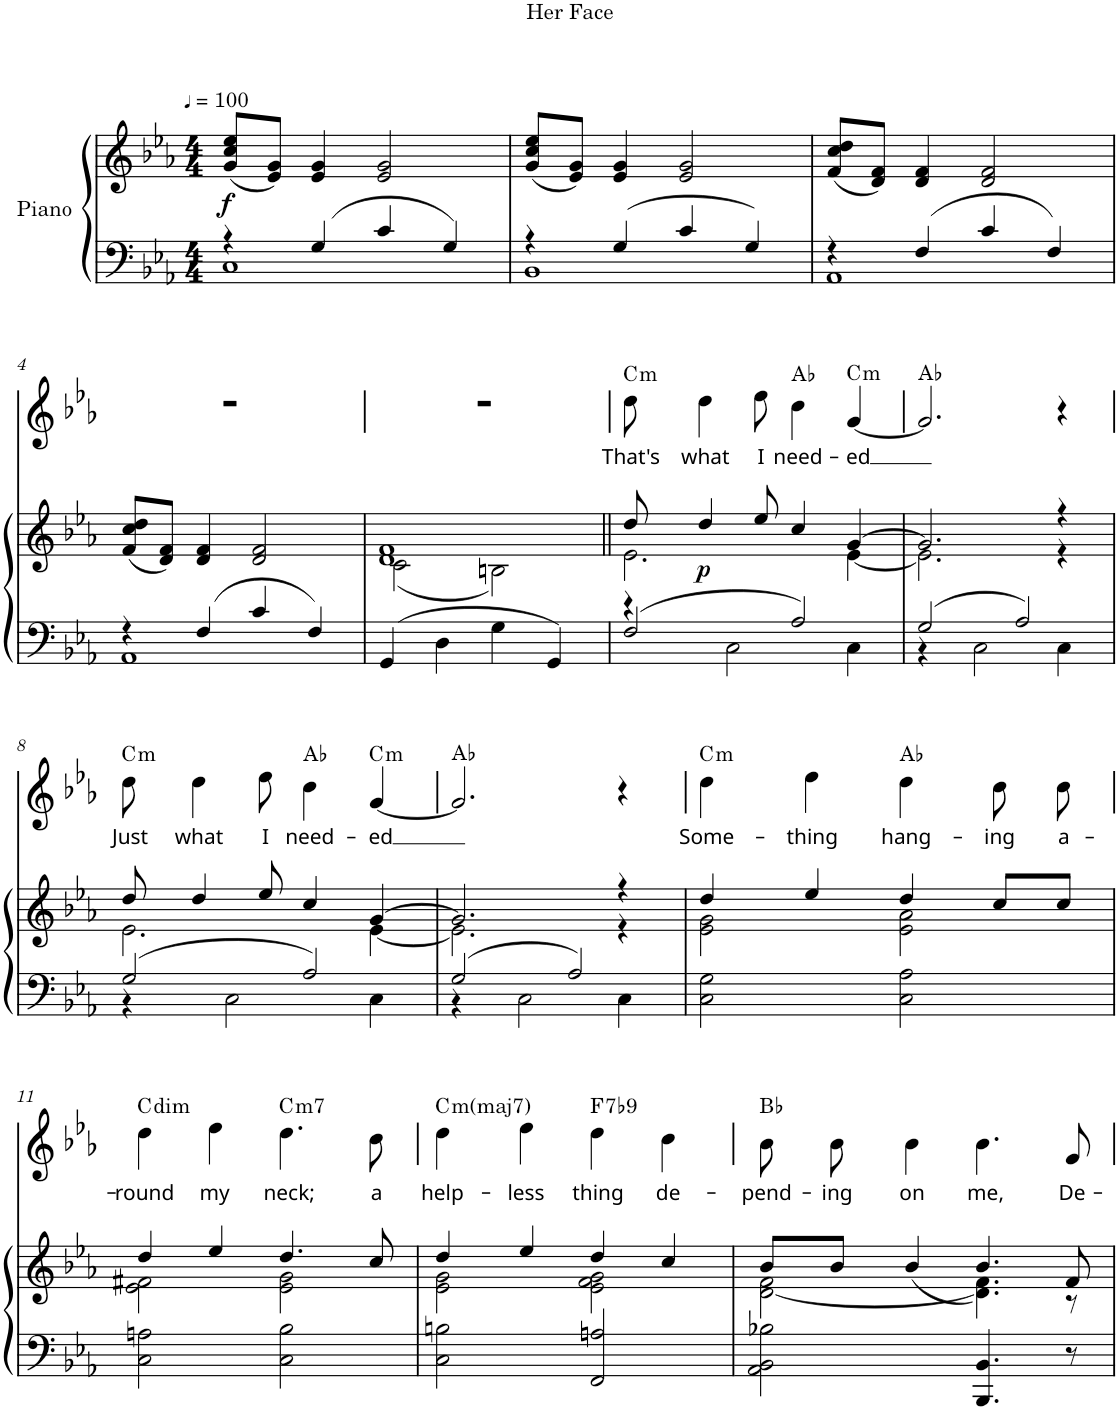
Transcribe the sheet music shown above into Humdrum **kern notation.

**kern	**kern	**dynam	**kern	**text	**harte
*part2	*part2	*part2	*part1	*part1	*part1
*staff3	*staff2	*staff2/3	*staff1	*staff1	*
*I"Piano	*	*	*I"Voice	*	*
*I'Pno	*	*	*I'V	*	*
*	*	*	*stria5	*	*
*clefF4	*clefG2	*	*clefG2	*	*
*k[b-e-a-]	*k[b-e-a-]	*	*k[b-e-a-]	*	*
*M4/4	*M4/4	*	*M4/4	*	*
*MM100	*MM100	*	*MM100	*	*
=1	=1	=1	=1	=1	=1
*^	*	*	*	*	*
!	!	!	!LO:DY:b	!	!	!
4r	1C	(<8g/ 8cc/ 8ee-/L	f	1r	.	.
.	.	8e-/ 8g/J)	.	.	.	.
[>4G/	.	4e-/ 4g/	.	.	.	.
4c/	.	2e-/ 2g/	.	.	.	.
4G/]	.	.	.	.	.	.
=2	=2	=2	=2	=2	=2	=2
4r	1BB-	(<8g/ 8cc/ 8ee-/L	.	1r	.	.
.	.	8e-/ 8g/J)	.	.	.	.
[>4G/	.	4e-/ 4g/	.	.	.	.
4c/	.	2e-/ 2g/	.	.	.	.
4G/]	.	.	.	.	.	.
=3	=3	=3	=3	=3	=3	=3
4r	1AA-	(<8f/ 8cc/ 8dd/L	.	1r	.	.
.	.	8d/ 8f/J)	.	.	.	.
[>4F/	.	4d/ 4f/	.	.	.	.
4c/	.	2d/ 2f/	.	.	.	.
4F/]	.	.	.	.	.	.
!!LO:LB:g=z
=4	=4	=4	=4	=4	=4	=4
4r	1AA-	(<8f/ 8cc/ 8dd/L	.	1r	.	.
.	.	8d/ 8f/J)	.	.	.	.
[>4F/	.	4d/ 4f/	.	.	.	.
4c/	.	2d/ 2f/	.	.	.	.
4F/]	.	.	.	.	.	.
*v	*v	*	*	*	*	*
=5	=5	=5	=5	=5	=5
*	*^	*	*	*	*
[>4GG/	1d 1f	(<2c\	.	1r	.	.
4D\	.	.	.	.	.	.
4G\	.	2Bn\)	.	.	.	.
4GG/]	.	.	.	.	.	.
=6	=6	=6	=6	=6	=6	=6
*^	*	*	*	*	*	*
!	!	!	!	!	!	!LO:LY:b	!LO:H:kt=m
4r	2F/	8dd/	2.e-\	.	8dd\	That's	C:min
!	!	!	!	!LO:DY:b	!	!LO:LY:b	!
.	.	4dd/	.	p	4dd\	what	.
2C\	.	.	.	.	.	.	.
!	!	!	!	!	!	!LO:LY:b	!
.	.	8ee-/	.	.	8ee-\	I	.
!	!	!	!	!	!	!LO:LY:b	!
.	2A-/	4cc/	.	.	4cc\	need-	Ab:maj
!	!	!	!	!	!	!LO:LY:b	!LO:H:kt=m
4C\	.	[4g/	[4e-\	.	[4g/	-ed	C:min
=7	=7	=7	=7	=7	=7	=7	=7
2G/	4r	2.g/]	2.e-\]	.	2.g/]	.	Ab:maj
.	2C\	.	.	.	.	.	.
2A-/	.	.	.	.	.	.	.
.	4C\	4r	4r	.	4r	.	.
!!LO:LB:g=z
=8	=8	=8	=8	=8	=8	=8	=8
!	!	!	!	!	!	!LO:LY:b	!LO:H:kt=m
2G/	4r	8dd/	2.e-\	.	8dd\	Just	C:min
!	!	!	!	!	!	!LO:LY:b	!
.	.	4dd/	.	.	4dd\	what	.
.	2C\	.	.	.	.	.	.
!	!	!	!	!	!	!LO:LY:b	!
.	.	8ee-/	.	.	8ee-\	I	.
!	!	!	!	!	!	!LO:LY:b	!
2A-/	.	4cc/	.	.	4cc\	need-	Ab:maj
!	!	!	!	!	!	!LO:LY:b	!LO:H:kt=m
.	4C\	[>4g/	[<4e-\	.	[<4g/	-ed	C:min
=9	=9	=9	=9	=9	=9	=9	=9
2G/	4r	2.g/]	2.e-\]	.	2.g/]	.	Ab:maj
.	2C\	.	.	.	.	.	.
2A-/	.	.	.	.	.	.	.
.	4C\	4r	4r	.	4r	.	.
=10	=10	=10	=10	=10	=10	=10	=10
!	!	!	!	!	!	!LO:LY:b	!LO:H:kt=m
*v	*v	*	*	*	*	*	*
2C\ 2G\	4dd/	2e-\ 2g\	.	4dd\	Some-	C:min
!	!	!	!	!	!LO:LY:b	!
.	4ee-/	.	.	4ee-\	-thing	.
!	!	!	!	!	!LO:LY:b	!
2C\ 2A-\	4dd/	2e-\ 2a-\	.	4dd\	hang-	Ab:maj
!	!	!	!	!	!LO:LY:b	!
.	8cc/L	.	.	8cc\L	-ing	.
!	!	!	!	!	!LO:LY:b	!
.	8cc/J	.	.	8cc\J	a-	.
!!LO:LB:g=z
=11	=11	=11	=11	=11	=11	=11
!	!	!	!	!	!LO:LY:b	!LO:H:kt=dim
2C\ 2An\	4dd/	2e-\ 2f#X\	.	4dd\	-round	C:dim
!	!	!	!	!	!LO:LY:b	!
.	4ee-/	.	.	4ee-\	my	.
!	!	!	!	!	!LO:LY:b	!LO:H:kt=m7
2C\ 2B-\	4.dd/	2e-\ 2g\	.	4.dd\	neck;	C:min7
!	!	!	!	!	!LO:LY:b	!
.	8cc/	.	.	8cc\	a	.
=12	=12	=12	=12	=12	=12	=12
!	!	!	!	!	!LO:LY:b	!LO:H:kt=mmaj7
2C\ 2Bn\	4dd/	2e-\ 2g\	.	4dd\	help-	C:minmaj7
!	!	!	!	!	!LO:LY:b	!
.	4ee-/	.	.	4ee-\	-less	.
!	!	!	!	!	!LO:LY:b	!LO:H:kt=7
2FF/ 2An/	4dd/	2e-\ 2f\ 2g\	.	4dd\	thing	F:7(b9)
!	!	!	!	!	!LO:LY:b	!
.	4cc/	.	.	4cc\	de-	.
=13	=13	=13	=13	=13	=13	=13
!	!	!	!	!	!LO:LY:b	!
2AA-\ 2BB-\ 2B-X\	8b-/L	[<2d\ 2f\	.	8b-\L	-pend-	Bb:maj
!	!	!	!	!	!LO:LY:b	!
.	8b-/J	.	.	8b-\J	-ing	.
!	!	!	!	!	!LO:LY:b	!
.	(<4b-/	.	.	4b-\	on	.
!	!	!	!	!	!LO:LY:b	!
4.BBB-/ 4.BB-/	4.b-/	4.d\] 4.f\)	.	4.b-\	me,	.
!	!	!	!	!	!LO:LY:b	!
8r	8f/	8r	.	8f/	De-	.
*	*v	*v	*	*	*	*
=	=	=	=	=	=
*-	*-	*-	*-	*-	*-
